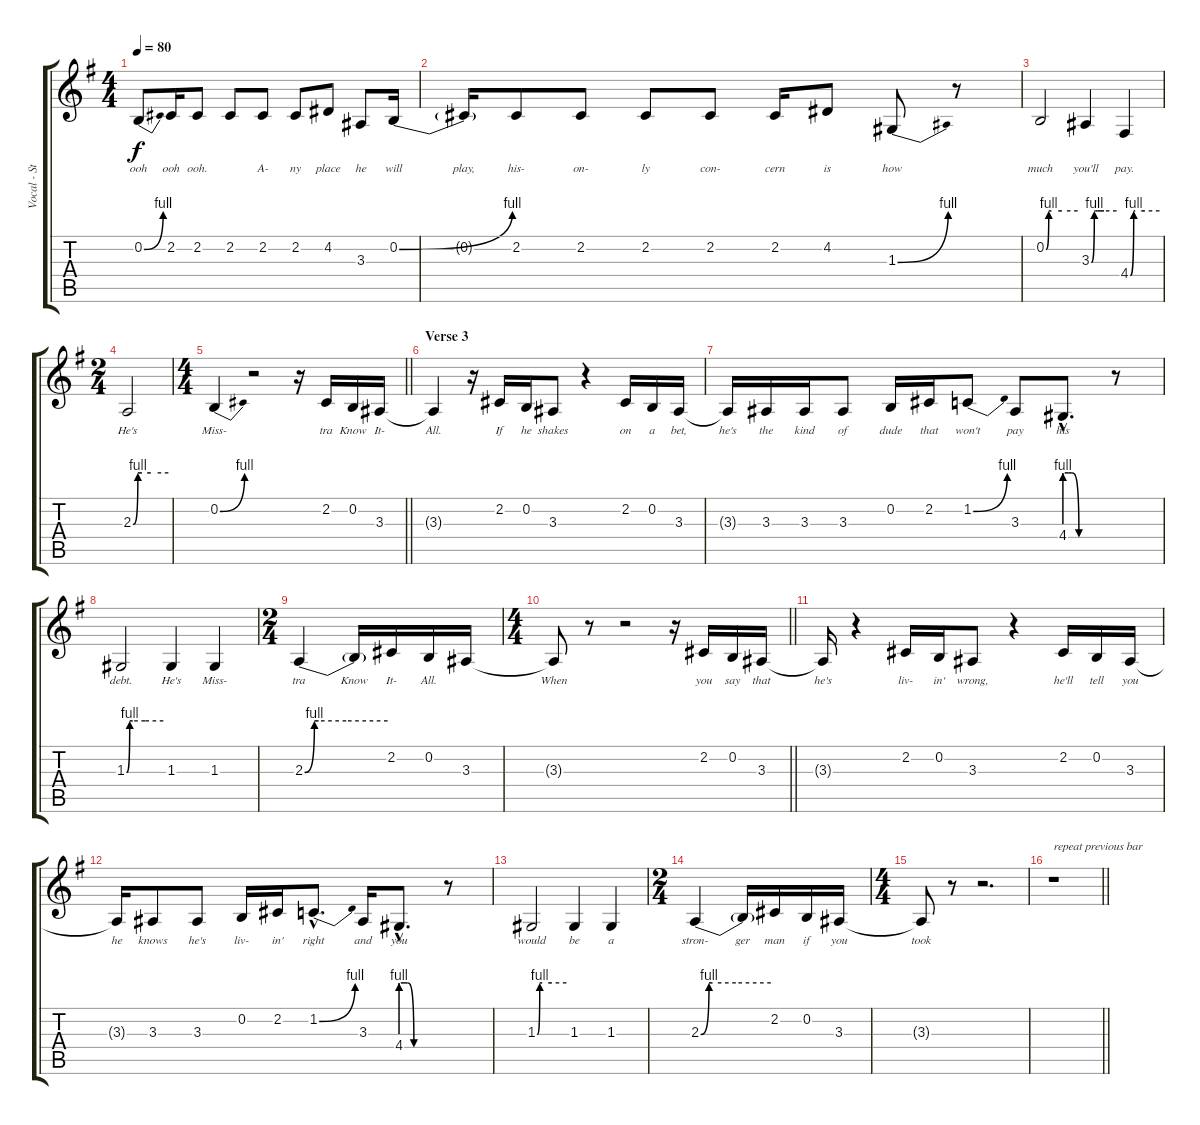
\track ("Vocal - Stevie Wonder" "Vocal - St") {instrument altosax}
\staff {score tabs}
\tuning (E4 B3 G3 D3 A2 E2) {hide}
\ts (4 4)
\tempo 80
\clef g2
\ks g
0.2{be (bend 0 0 60 4)}.8{lyrics (0 "ooh") lyrics (1 "") lyrics (2 "") lyrics (3 "") lyrics (4 "") dy f} 2.2.16{lyrics (0 "ooh") lyrics (1 "") lyrics (2 "") lyrics (3 "") lyrics (4 "")} 2.2.8{lyrics (0 "ooh.") lyrics (1 "") lyrics (2 "") lyrics (3 "") lyrics (4 "")} 2.2.8{lyrics (0 "") lyrics (1 "") lyrics (2 "") lyrics (3 "") lyrics (4 "")} 2.2.8{lyrics (0 "A-") lyrics (1 "") lyrics (2 "") lyrics (3 "") lyrics (4 "")} 2.2.8{lyrics (0 "ny") lyrics (1 "") lyrics (2 "") lyrics (3 "") lyrics (4 "")} 4.2.8{lyrics (0 "place") lyrics (1 "") lyrics (2 "") lyrics (3 "") lyrics (4 "")} 3.3.8{lyrics (0 "he") lyrics (1 "") lyrics (2 "") lyrics (3 "") lyrics (4 "")} 0.2{be (bend 0 0 60 4)}.16{lyrics (0 "will") lyrics (1 "") lyrics (2 "") lyrics (3 "") lyrics (4 "")} |
0.2{t}.16{lyrics (0 "play,") lyrics (1 "") lyrics (2 "") lyrics (3 "") lyrics (4 "")} 2.2.8{lyrics (0 "his-") lyrics (1 "") lyrics (2 "") lyrics (3 "") lyrics (4 "")} 2.2.8{lyrics (0 "on-") lyrics (1 "") lyrics (2 "") lyrics (3 "") lyrics (4 "")} 2.2.8{lyrics (0 "ly") lyrics (1 "") lyrics (2 "") lyrics (3 "") lyrics (4 "")} 2.2.8{lyrics (0 "con-") lyrics (1 "") lyrics (2 "") lyrics (3 "") lyrics (4 "")} 2.2.16{lyrics (0 "cern") lyrics (1 "") lyrics (2 "") lyrics (3 "") lyrics (4 "")} 4.2.8{lyrics (0 "is") lyrics (1 "") lyrics (2 "") lyrics (3 "") lyrics (4 "")} 1.3{be (bend 0 0 60 4)}.8{lyrics (0 "how") lyrics (1 "") lyrics (2 "") lyrics (3 "") lyrics (4 "")} r.8 |
0.2{be (custom 0 0 5 4 10 4 30 4 60 4)}.2{lyrics (0 "much") lyrics (1 "") lyrics (2 "") lyrics (3 "") lyrics (4 "")} 3.3{be (custom 0 0 7 4 10 4 15 4 30 4 60 4)}.4{lyrics (0 "you'll") lyrics (1 "") lyrics (2 "") lyrics (3 "") lyrics (4 "")} 4.4{be (custom 0 0 7 4 10 4 30 4 60 4)}.4{lyrics (0 "pay.") lyrics (1 "") lyrics (2 "") lyrics (3 "") lyrics (4 "")} |
\ts (2 4)
2.3{be (custom 0 0 8 4 15 4 30 4 60 4)}.2{lyrics (0 "He's") lyrics (1 "") lyrics (2 "") lyrics (3 "") lyrics (4 "")} |
\ts (4 4)
\barLineRight lightlight
0.2{be (bend 0 0 60 4)}.4{lyrics (0 "Miss-") lyrics (1 "") lyrics (2 "") lyrics (3 "") lyrics (4 "")} r.2 r.16 2.2.16{lyrics (0 "tra") lyrics (1 "") lyrics (2 "") lyrics (3 "") lyrics (4 "")} 0.2.16{lyrics (0 "Know") lyrics (1 "") lyrics (2 "") lyrics (3 "") lyrics (4 "")} 3.3.16{lyrics (0 "It-") lyrics (1 "") lyrics (2 "") lyrics (3 "") lyrics (4 "")} |
\section ("" "Verse 3")
3.3{t}.4{lyrics (0 "All.") lyrics (1 "") lyrics (2 "") lyrics (3 "") lyrics (4 "")} r.16 2.2.16{lyrics (0 "If") lyrics (1 "") lyrics (2 "") lyrics (3 "") lyrics (4 "")} 0.2.16{lyrics (0 "he") lyrics (1 "") lyrics (2 "") lyrics (3 "") lyrics (4 "")} 3.3.8{lyrics (0 "shakes") lyrics (1 "") lyrics (2 "") lyrics (3 "") lyrics (4 "")} r.4 2.2.16{lyrics (0 "on") lyrics (1 "") lyrics (2 "") lyrics (3 "") lyrics (4 "")} 0.2.16{lyrics (0 "a") lyrics (1 "") lyrics (2 "") lyrics (3 "") lyrics (4 "")} 3.3.16{lyrics (0 "bet,") lyrics (1 "") lyrics (2 "") lyrics (3 "") lyrics (4 "")} |
3.3{t}.16{lyrics (0 "he's") lyrics (1 "") lyrics (2 "") lyrics (3 "") lyrics (4 "")} 3.3.16{lyrics (0 "the") lyrics (1 "") lyrics (2 "") lyrics (3 "") lyrics (4 "")} 3.3.16{lyrics (0 "kind") lyrics (1 "") lyrics (2 "") lyrics (3 "") lyrics (4 "")} 3.3.8{lyrics (0 "of") lyrics (1 "") lyrics (2 "") lyrics (3 "") lyrics (4 "")} 0.2.16{lyrics (0 "dude") lyrics (1 "") lyrics (2 "") lyrics (3 "") lyrics (4 "")} 2.2.16{lyrics (0 "that") lyrics (1 "") lyrics (2 "") lyrics (3 "") lyrics (4 "")} 1.2{be (bend 0 0 60 4)}.8{lyrics (0 "won't") lyrics (1 "") lyrics (2 "") lyrics (3 "") lyrics (4 "")} 3.3.8{lyrics (0 "pay") lyrics (1 "") lyrics (2 "") lyrics (3 "") lyrics (4 "")} 4.4{be (custom 0 4 5 4 10 4 20 0 40 0 60 0) hac}.8{d lyrics (0 "his") lyrics (1 "") lyrics (2 "") lyrics (3 "") lyrics (4 "")} r.8 |
1.3{be (custom 0 0 5 4 10 4 30 4 60 4)}.2{lyrics (0 "debt.") lyrics (1 "") lyrics (2 "") lyrics (3 "") lyrics (4 "")} 1.3.4{lyrics (0 "He's") lyrics (1 "") lyrics (2 "") lyrics (3 "") lyrics (4 "")} 1.3.4{lyrics (0 "Miss-") lyrics (1 "") lyrics (2 "") lyrics (3 "") lyrics (4 "")} |
\ts (2 4)
2.3{be (custom 0 0 7 4 10 4 30 4 60 4)}.4{lyrics (0 "tra") lyrics (1 "") lyrics (2 "") lyrics (3 "") lyrics (4 "")} 2.3{t}.16{lyrics (0 "Know") lyrics (1 "") lyrics (2 "") lyrics (3 "") lyrics (4 "")} 2.2.16{lyrics (0 "It-") lyrics (1 "") lyrics (2 "") lyrics (3 "") lyrics (4 "")} 0.2.16{lyrics (0 "All.") lyrics (1 "") lyrics (2 "") lyrics (3 "") lyrics (4 "")} 3.3.16{lyrics (0 "") lyrics (1 "") lyrics (2 "") lyrics (3 "") lyrics (4 "")} |
\ts (4 4)
\barLineRight lightlight
3.3{t}.8{lyrics (0 "When") lyrics (1 "") lyrics (2 "") lyrics (3 "") lyrics (4 "")} r.8 r.2 r.16 2.2.16{lyrics (0 "you") lyrics (1 "") lyrics (2 "") lyrics (3 "") lyrics (4 "")} 0.2.16{lyrics (0 "say") lyrics (1 "") lyrics (2 "") lyrics (3 "") lyrics (4 "")} 3.3.16{lyrics (0 "that") lyrics (1 "") lyrics (2 "") lyrics (3 "") lyrics (4 "")} |
3.3{t}.16{lyrics (0 "he's") lyrics (1 "") lyrics (2 "") lyrics (3 "") lyrics (4 "")} r.4 2.2.16{lyrics (0 "liv-") lyrics (1 "") lyrics (2 "") lyrics (3 "") lyrics (4 "")} 0.2.16{lyrics (0 "in'") lyrics (1 "") lyrics (2 "") lyrics (3 "") lyrics (4 "")} 3.3.8{lyrics (0 "wrong,") lyrics (1 "") lyrics (2 "") lyrics (3 "") lyrics (4 "")} r.4 2.2.16{lyrics (0 "he'll") lyrics (1 "") lyrics (2 "") lyrics (3 "") lyrics (4 "")} 0.2.16{lyrics (0 "tell") lyrics (1 "") lyrics (2 "") lyrics (3 "") lyrics (4 "")} 3.3.16{lyrics (0 "you") lyrics (1 "") lyrics (2 "") lyrics (3 "") lyrics (4 "")} |
3.3{t}.16{lyrics (0 "he") lyrics (1 "") lyrics (2 "") lyrics (3 "") lyrics (4 "")} 3.3.8{lyrics (0 "knows") lyrics (1 "") lyrics (2 "") lyrics (3 "") lyrics (4 "")} 3.3.8{lyrics (0 "he's") lyrics (1 "") lyrics (2 "") lyrics (3 "") lyrics (4 "")} 0.2.16{lyrics (0 "liv-") lyrics (1 "") lyrics (2 "") lyrics (3 "") lyrics (4 "")} 2.2.16{lyrics (0 "in'") lyrics (1 "") lyrics (2 "") lyrics (3 "") lyrics (4 "")} 1.2{be (bend 0 0 60 4) hac}.8{d lyrics (0 "right") lyrics (1 "") lyrics (2 "") lyrics (3 "") lyrics (4 "")} 3.3.16{lyrics (0 "and") lyrics (1 "") lyrics (2 "") lyrics (3 "") lyrics (4 "")} 4.4{be (custom 0 4 5 4 10 4 20 0 40 0 60 0) hac}.8{d lyrics (0 "you") lyrics (1 "") lyrics (2 "") lyrics (3 "") lyrics (4 "")} r.8 |
1.3{be (custom 0 0 5 4 10 4 30 4 60 4)}.2{lyrics (0 "would") lyrics (1 "") lyrics (2 "") lyrics (3 "") lyrics (4 "")} 1.3.4{lyrics (0 "be") lyrics (1 "") lyrics (2 "") lyrics (3 "") lyrics (4 "")} 1.3.4{lyrics (0 "a") lyrics (1 "") lyrics (2 "") lyrics (3 "") lyrics (4 "")} |
\ts (2 4)
2.3{be (custom 0 0 7 4 10 4 30 4 60 4)}.4{lyrics (0 "stron-") lyrics (1 "") lyrics (2 "") lyrics (3 "") lyrics (4 "")} 2.3{t}.16{lyrics (0 "ger") lyrics (1 "") lyrics (2 "") lyrics (3 "") lyrics (4 "")} 2.2.16{lyrics (0 "man") lyrics (1 "") lyrics (2 "") lyrics (3 "") lyrics (4 "")} 0.2.16{lyrics (0 "if") lyrics (1 "") lyrics (2 "") lyrics (3 "") lyrics (4 "")} 3.3.16{lyrics (0 "you") lyrics (1 "") lyrics (2 "") lyrics (3 "") lyrics (4 "")} |
\ts (4 4)
3.3{t}.8{lyrics (0 "took") lyrics (1 "") lyrics (2 "") lyrics (3 "") lyrics (4 "")} r.8 r.2{d} |
\barLineRight lightlight
r.1{txt "repeat previous bar"}
